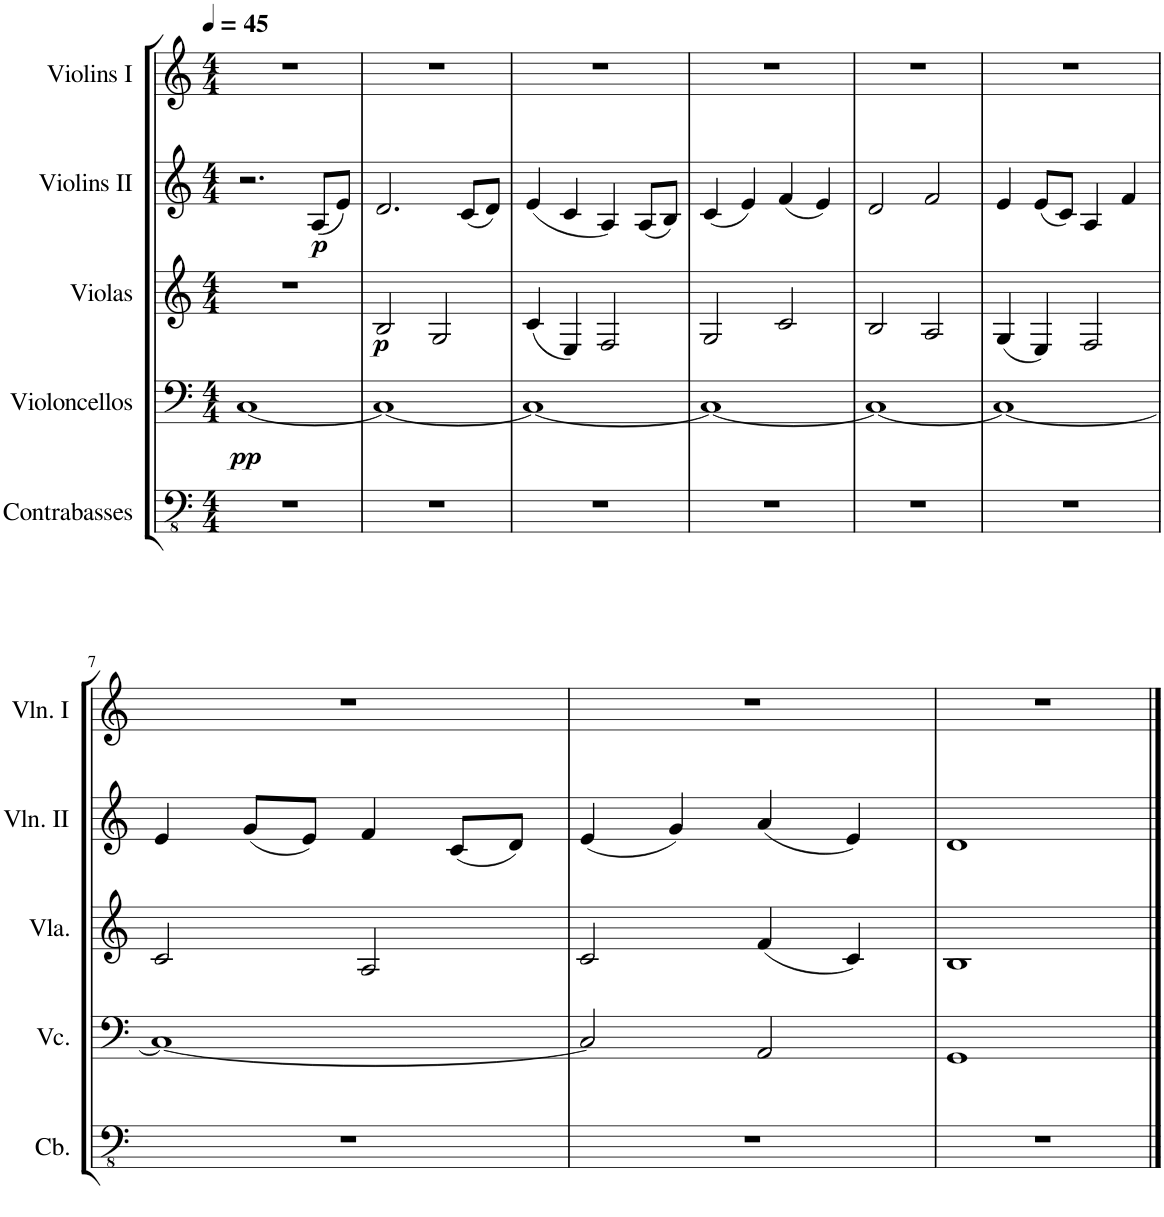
**kern	**kern	**dynam	**kern	**dynam	**kern	**dynam	**kern
*part5	*part4	*part4	*part3	*part3	*part2	*part2	*part1
*staff5	*staff4	*staff4	*staff3	*staff3	*staff2	*staff2	*staff1
*I"Contrabasses	*I"Violoncellos	*	*I"Violas	*	*I"Violins II	*	*I"Violins I
*I'Cb.	*I'Vc.	*	*I'Vla.	*	*I'Vln. II	*	*I'Vln. I
*clefFv4	*clefF4	*	*clefG2	*	*clefG2	*	*clefG2
*k[]	*k[]	*	*k[]	*	*k[]	*	*k[]
*M4/4	*M4/4	*	*M4/4	*	*M4/4	*	*M4/4
*MM45	*MM45	*	*MM45	*	*MM45	*	*MM45
=1	=1	=1	=1	=1	=1	=1	=1
!	!	!LO:DY:b	!	!	!	!	!
1r	[1C	pp	1r	.	2.r	.	1r
!	!	!	!	!	!	!LO:DY:b	!
.	.	.	.	.	(8A/L	p	.
.	.	.	.	.	8e/J)	.	.
=2	=2	=2	=2	=2	=2	=2	=2
!	!	!	!	!LO:DY:b	!	!	!
1r	1C_	.	2B/	p	2.d/	.	1r
.	.	.	2G/	.	.	.	.
.	.	.	.	.	(8c/L	.	.
.	.	.	.	.	8d/J)	.	.
=3	=3	=3	=3	=3	=3	=3	=3
1r	1C_	.	(4c/	.	(4e/	.	1r
.	.	.	4E/)	.	4c/	.	.
.	.	.	2F/	.	4A/)	.	.
.	.	.	.	.	(8A/L	.	.
.	.	.	.	.	8B/J)	.	.
=4	=4	=4	=4	=4	=4	=4	=4
1r	1C_	.	2G/	.	(4c/	.	1r
.	.	.	.	.	4e/)	.	.
.	.	.	2c/	.	(4f/	.	.
.	.	.	.	.	4e/)	.	.
=5	=5	=5	=5	=5	=5	=5	=5
1r	1C_	.	2B/	.	2d/	.	1r
.	.	.	2A/	.	2f/	.	.
=6	=6	=6	=6	=6	=6	=6	=6
1r	1C_	.	(4G/	.	4e/	.	1r
.	.	.	4E/)	.	(8e/L	.	.
.	.	.	.	.	8c/J)	.	.
.	.	.	2F/	.	4A/	.	.
.	.	.	.	.	4f/	.	.
!!LO:LB:g=z
=7	=7	=7	=7	=7	=7	=7	=7
1r	1C_	.	2c/	.	4e/	.	1r
.	.	.	.	.	(8g/L	.	.
.	.	.	.	.	8e/J)	.	.
.	.	.	2A/	.	4f/	.	.
.	.	.	.	.	(8c/L	.	.
.	.	.	.	.	8d/J)	.	.
=8	=8	=8	=8	=8	=8	=8	=8
1r	2C/]	.	2c/	.	(4e/	.	1r
.	.	.	.	.	4g/)	.	.
.	2AA/	.	(4f/	.	(4a/	.	.
.	.	.	4c/)	.	4e/)	.	.
=9	=9	=9	=9	=9	=9	=9	=9
1r	1GG	.	1B	.	1d	.	1r
==	==	==	==	==	==	==	==
*-	*-	*-	*-	*-	*-	*-	*-
